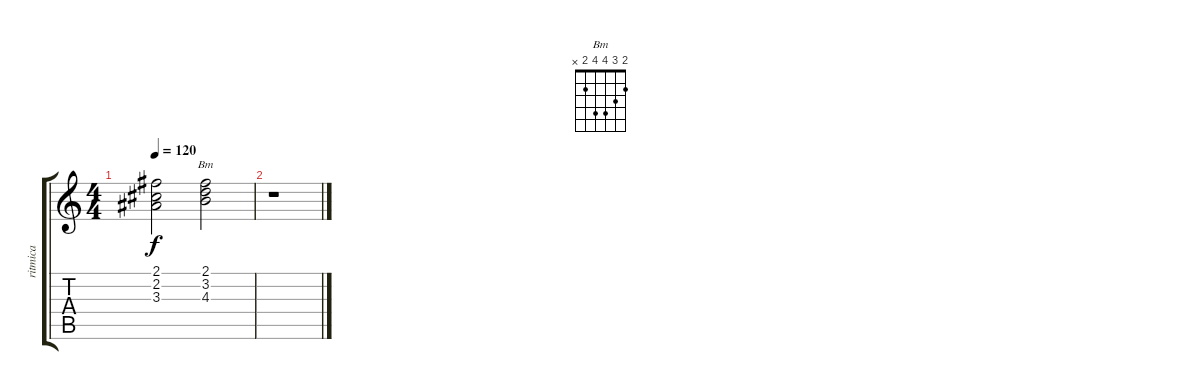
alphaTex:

\track ("ritmica" "ritmica") {instrument acousticguitarsteel}
\staff {score tabs}
\tuning (E4 B3 G3 D3 A2 E2) {hide}
\chord ("Bm" 2 3 4 4 2 x)
\ts (4 4)
\tempo 120
\clef g2
\ks c
(2.1 2.2 3.3).2{dy f} (2.1 3.2 4.3).2{ch "Bm"} |
r.1
